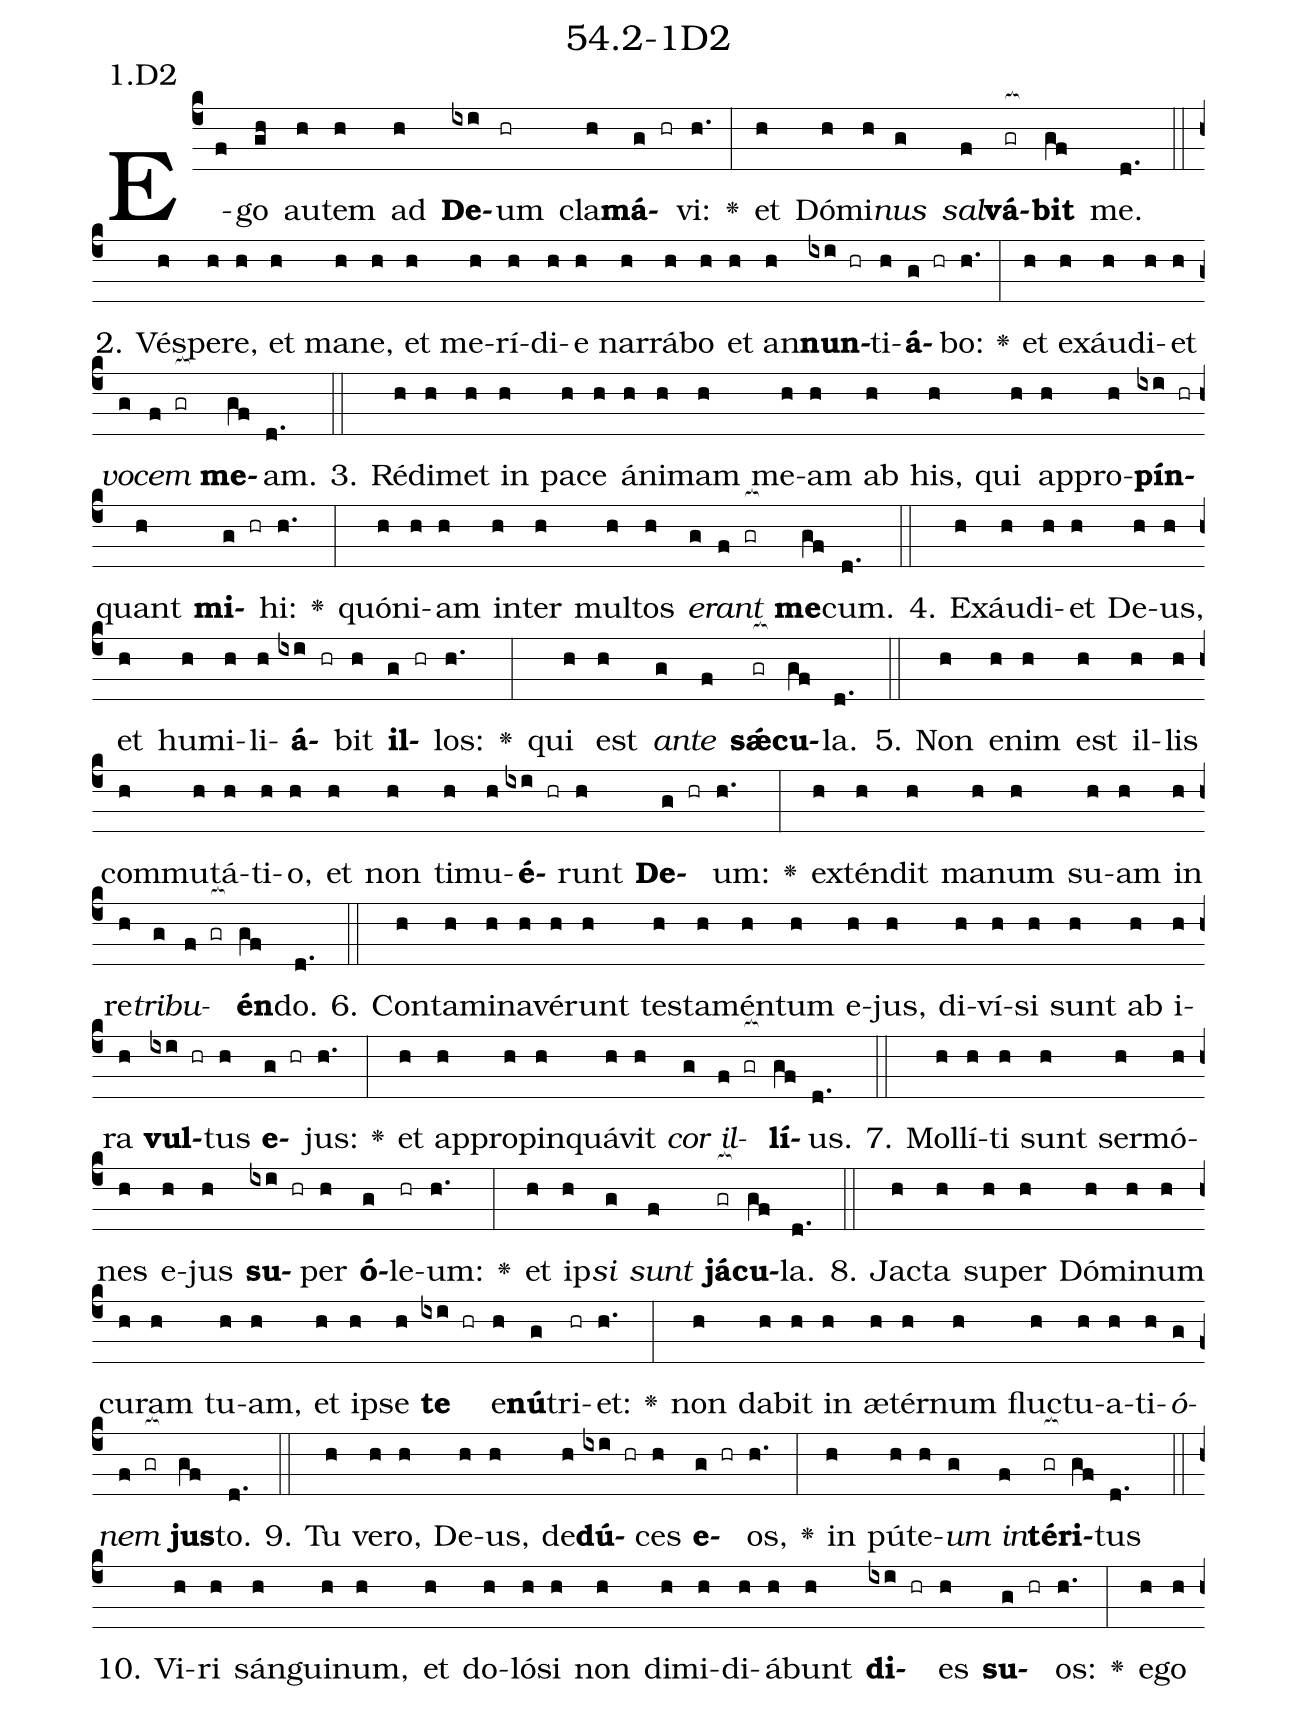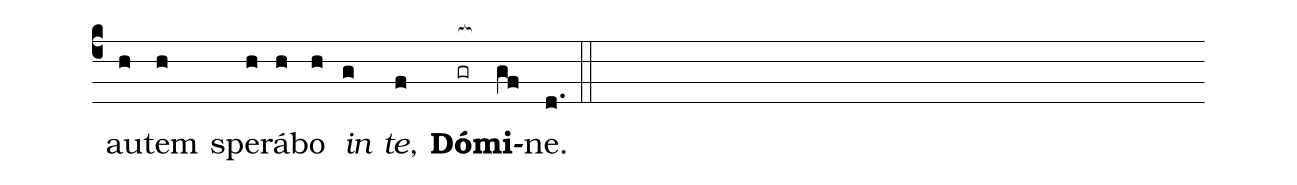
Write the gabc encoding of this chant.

name: 54.2-1D2;
annotation: 1.D2;
%%
(c4)E(f)go(gh) au(h)tem(h) ad(h) <b>De</b>(ixi)um(hr) cla(h)<b>má</b>(g hr)vi:(h.) <v>\greheightstar</v>(:) et(h) Dó(h)mi(h)<i>nus</i>(g) <i>sal</i>(f)<b>vá</b>(gr[ocb:1{])<b>bit</b>(gf[ocb:0}]) me.(d.) (::)
2. Vés(h)pe(h)re,(h) et(h) ma(h)ne,(h) et(h) me(h)rí(h)di(h)e(h) nar(h)rá(h)bo(h) et(h) an(h)<b>nun</b>(ixi hr)ti(h)<b>á</b>(g hr)bo:(h.) <v>\greheightstar</v>(:) et(h) ex(h)áu(h)di(h)et(h) <i>vo</i>(g)<i>cem</i>(f gr[ocb:1{]) <b>me</b>(gf[ocb:0}])am.(d.) (::)
3. Réd(h)i(h)met(h) in(h) pa(h)ce(h) á(h)ni(h)mam(h) me(h)am(h) ab(h) his,(h) qui(h) ap(h)pro(h)<b>pín</b>(ixi hr)quant(h) <b>mi</b>(g hr)hi:(h.) <v>\greheightstar</v>(:) quón(h)i(h)am(h) in(h)ter(h) mul(h)tos(h) <i>e</i>(g)<i>rant</i>(f gr[ocb:1{]) <b>me</b>(gf[ocb:0}])cum.(d.) (::)
4. Ex(h)áu(h)di(h)et(h) De(h)us,(h) et(h) hu(h)mi(h)li(h)<b>á</b>(ixi hr)bit(h) <b>il</b>(g hr)los:(h.) <v>\greheightstar</v>(:) qui(h) est(h) <i>an</i>(g)<i>te</i>(f) <b>sǽ</b>(gr[ocb:1{])<b>cu</b>(gf[ocb:0}])la.(d.) (::)
5. Non(h) e(h)nim(h) est(h) il(h)lis(h) com(h)mu(h)tá(h)ti(h)o,(h) et(h) non(h) ti(h)mu(h)<b>é</b>(ixi hr)runt(h) <b>De</b>(g hr)um:(h.) <v>\greheightstar</v>(:) ex(h)tén(h)dit(h) ma(h)num(h) su(h)am(h) in(h) re(h)<i>tri</i>(g)<i>bu</i>(f gr[ocb:1{])<b>én</b>(gf[ocb:0}])do.(d.) (::)
6. Con(h)ta(h)mi(h)na(h)vé(h)runt(h) tes(h)ta(h)mén(h)tum(h) e(h)jus,(h) di(h)ví(h)si(h) sunt(h) ab(h) i(h)ra(h) <b>vul</b>(ixi hr)tus(h) <b>e</b>(g hr)jus:(h.) <v>\greheightstar</v>(:) et(h) ap(h)pro(h)pin(h)quá(h)vit(h) <i>cor</i>(g) <i>il</i>(f gr[ocb:1{])<b>lí</b>(gf[ocb:0}])us.(d.) (::)
7. Mol(h)lí(h)ti(h) sunt(h) ser(h)mó(h)nes(h) e(h)jus(h) <b>su</b>(ixi hr)per(h) <b>ó</b>(g)le(hr)um:(h.) <v>\greheightstar</v>(:) et(h) ip(h)<i>si</i>(g) <i>sunt</i>(f) <b>já</b>(gr[ocb:1{])<b>cu</b>(gf[ocb:0}])la.(d.) (::)
8. Jac(h)ta(h) su(h)per(h) Dó(h)mi(h)num(h) cu(h)ram(h) tu(h)am,(h) et(h) ip(h)se(h) <b>te</b>(ixi hr) e(h)<b>nú</b>(g)tri(hr)et:(h.) <v>\greheightstar</v>(:) non(h) da(h)bit(h) in(h) æ(h)tér(h)num(h) fluc(h)tu(h)a(h)ti(h)<i>ó</i>(g)<i>nem</i>(f gr[ocb:1{]) <b>jus</b>(gf[ocb:0}])to.(d.) (::)
9. Tu(h) ve(h)ro,(h) De(h)us,(h) de(h)<b>dú</b>(ixi hr)ces(h) <b>e</b>(g hr)os,(h.) <v>\greheightstar</v>(:) in(h) pú(h)te(h)<i>um</i>(g) <i>in</i>(f)<b>tér</b>(gr[ocb:1{])<b>i</b>(gf[ocb:0}])tus(d.) (::)
10. Vi(h)ri(h) sán(h)gui(h)num,(h) et(h) do(h)ló(h)si(h) non(h) di(h)mi(h)di(h)á(h)bunt(h) <b>di</b>(ixi hr)es(h) <b>su</b>(g hr)os:(h.) <v>\greheightstar</v>(:) e(h)go(h) au(h)tem(h) spe(h)rá(h)bo(h) <i>in</i>(g) <i>te</i>,(f) <b>Dó</b>(gr[ocb:1{])<b>mi</b>(gf[ocb:0}])ne.(d.) (::)
